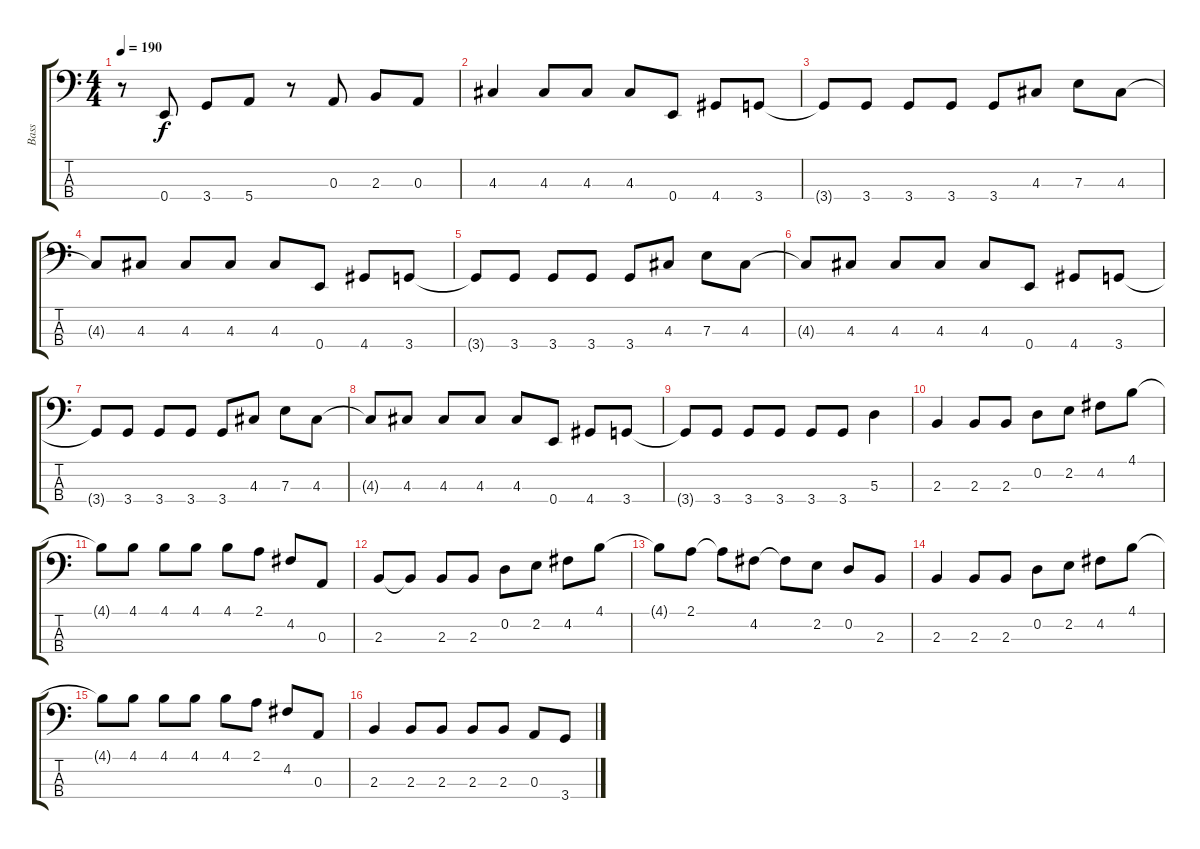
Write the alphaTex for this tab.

\track ("Bass" "Bass") {instrument electricbasspick}
\staff {score tabs}
\tuning (G2 D2 A1 E1) {hide}
\ts (4 4)
\tempo 190
\clef f4
\ks c
r.8{dy f} 0.4.8 3.4.8 5.4.8 r.8 0.3.8 2.3.8 0.3.8 |
4.3.4 4.3.8 4.3.8 4.3.8 0.4.8 4.4.8 3.4.8 |
3.4{t}.8 3.4.8 3.4.8 3.4.8 3.4.8 4.3.8 7.3.8 4.3.8 |
4.3{t}.8 4.3.8 4.3.8 4.3.8 4.3.8 0.4.8 4.4.8 3.4.8 |
3.4{t}.8 3.4.8 3.4.8 3.4.8 3.4.8 4.3.8 7.3.8 4.3.8 |
4.3{t}.8 4.3.8 4.3.8 4.3.8 4.3.8 0.4.8 4.4.8 3.4.8 |
3.4{t}.8 3.4.8 3.4.8 3.4.8 3.4.8 4.3.8 7.3.8 4.3.8 |
4.3{t}.8 4.3.8 4.3.8 4.3.8 4.3.8 0.4.8 4.4.8 3.4.8 |
3.4{t}.8 3.4.8 3.4.8 3.4.8 3.4.8 3.4.8 5.3.4 |
2.3.4 2.3.8 2.3.8 0.2.8 2.2.8 4.2.8 4.1.8 |
4.1{t}.8 4.1.8 4.1.8 4.1.8 4.1.8 2.1.8 4.2.8 0.3.8 |
2.3.8 2.3{t}.8 2.3.8 2.3.8 0.2.8 2.2.8 4.2.8 4.1.8 |
4.1{t}.8 2.1.8 2.1{t}.8 4.2.8 4.2{t}.8 2.2.8 0.2.8 2.3.8 |
2.3.4 2.3.8 2.3.8 0.2.8 2.2.8 4.2.8 4.1.8 |
4.1{t}.8 4.1.8 4.1.8 4.1.8 4.1.8 2.1.8 4.2.8 0.3.8 |
2.3.4 2.3.8 2.3.8 2.3.8 2.3.8 0.3.8 3.4.8
